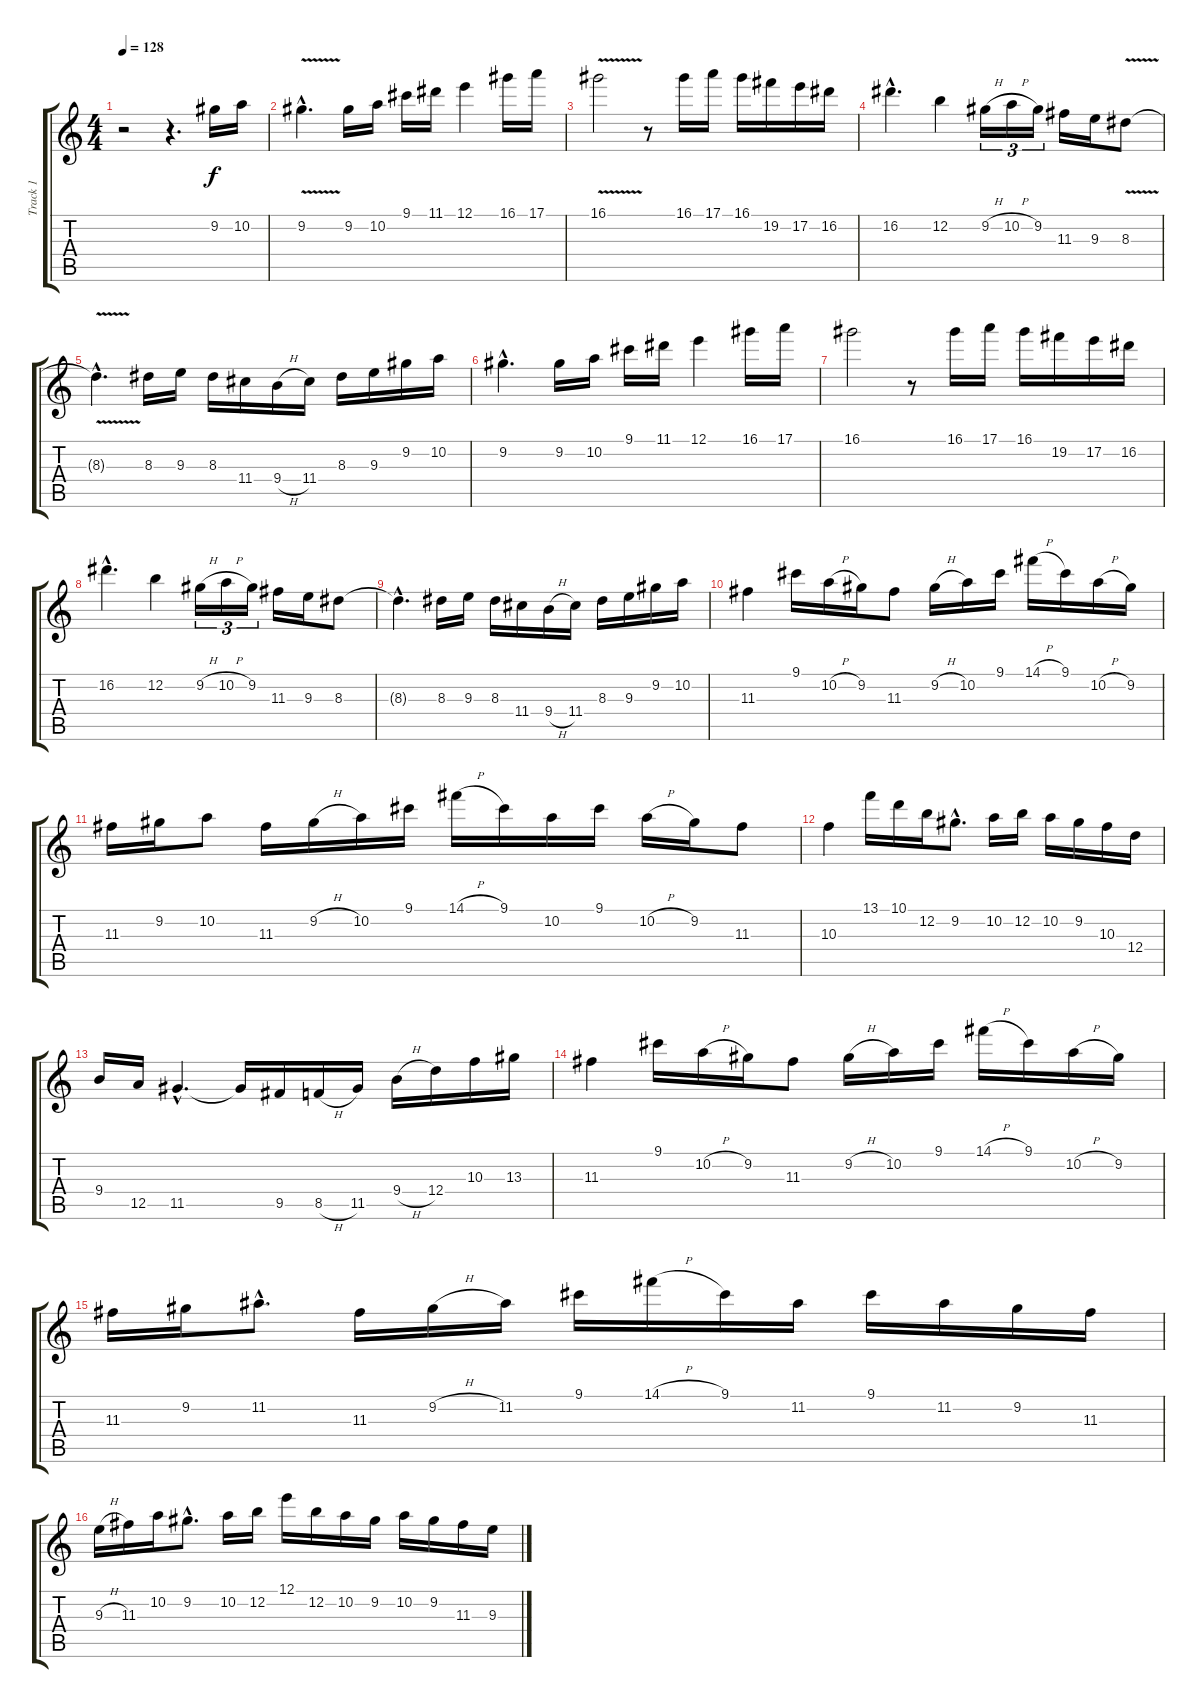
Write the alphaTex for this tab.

\track ("Track 1" "Track 1") {instrument overdrivenguitar}
\staff {score tabs}
\tuning (E4 B3 G3 D3 A2 E2) {hide}
\ts (4 4)
\tempo 128
\clef g2
\ks c
r.2{dy f instrument overdrivenguitar} r.4{d} 9.2.16 10.2.16 |
9.2{v hac}.4{d} 9.2.16 10.2.16 9.1.16 11.1.16 12.1.4 16.1.16 17.1.16 |
16.1{v}.2 r.8 16.1.16 17.1.16 16.1.16 19.2.16 17.2.16 16.2.16 |
16.2{hac}.4{d} 12.2.4 9.2{h}.16{tu (3 2)} 10.2{h}.16{tu (3 2)} 9.2.16{tu (3 2)} 11.3.16 9.3.16 8.3{v}.8 |
8.3{hac t}.4{d} 8.3.16 9.3.16 8.3.16 11.4.16 9.4{h}.16 11.4.16 8.3.16 9.3.16 9.2.16 10.2.16 |
9.2{hac}.4{d} 9.2.16 10.2.16 9.1.16 11.1.16 12.1.4 16.1.16 17.1.16 |
16.1.2 r.8 16.1.16 17.1.16 16.1.16 19.2.16 17.2.16 16.2.16 |
16.2{hac}.4{d} 12.2.4 9.2{h}.16{tu (3 2)} 10.2{h}.16{tu (3 2)} 9.2.16{tu (3 2)} 11.3.16 9.3.16 8.3.8 |
8.3{hac t}.4{d} 8.3.16 9.3.16 8.3.16 11.4.16 9.4{h}.16 11.4.16 8.3.16 9.3.16 9.2.16 10.2.16 |
11.3.4 9.1.16 10.2{h}.16 9.2.16 11.3.8 9.2{h}.16 10.2.16 9.1.16 14.1{h}.16 9.1.16 10.2{h}.16 9.2.16 |
11.3.16 9.2.16 10.2.8 11.3.16 9.2{h}.16 10.2.16 9.1.16 14.1{h}.16 9.1.16 10.2.16 9.1.16 10.2{h}.16 9.2.16 11.3.8 |
10.3.4 13.1.16 10.1.16 12.2.16 9.2{hac}.8{d} 10.2.16 12.2.16 10.2.16 9.2.16 10.3.16 12.4.16 |
9.4.16 12.5.16 11.5{hac}.4{d} 11.5{t}.16 9.5.16 8.5{h}.16 11.5.16 9.4{h}.16 12.4.16 10.3.16 13.3.16 |
11.3.4 9.1.16 10.2{h}.16 9.2.16 11.3.8 9.2{h}.16 10.2.16 9.1.16 14.1{h}.16 9.1.16 10.2{h}.16 9.2.16 |
11.3.16 9.2.16 11.2{hac}.8{d} 11.3.16 9.2{h}.16 11.2.16 9.1.16 14.1{h}.16 9.1.16 11.2.16 9.1.16 11.2.16 9.2.16 11.3.16 |
9.3{h}.16 11.3.16 10.2.16 9.2{hac}.8{d} 10.2.16 12.2.16 12.1.16 12.2.16 10.2.16 9.2.16 10.2.16 9.2.16 11.3.16 9.3.16
